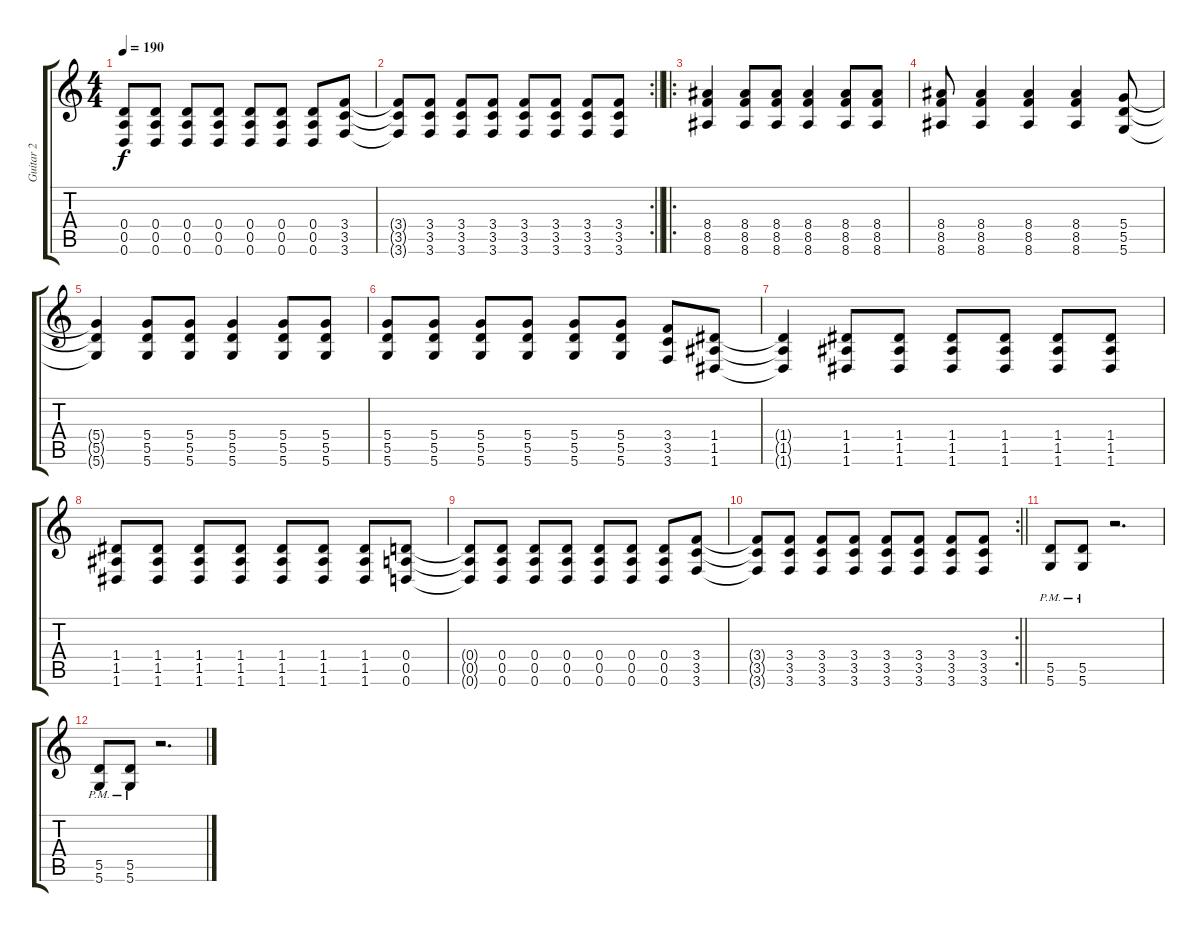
\track ("Guitar 2" "Guitar 2") {instrument distortionguitar}
\staff {score tabs}
\tuning (E4 B3 G3 D3 A2 D2) {hide}
\ts (4 4)
\tempo 190
\clef g2
\ks c
(0.4{t} 0.5{t} 0.6{t}).8{dy f} (0.4 0.5 0.6).8 (0.4 0.5 0.6).8 (0.4 0.5 0.6).8 (0.4 0.5 0.6).8 (0.4 0.5 0.6).8 (0.4 0.5 0.6).8 (3.4 3.5 3.6).8 |
\rc 2
\barLineRight lightlight
(3.4{t} 3.5{t} 3.6{t}).8 (3.4 3.5 3.6).8 (3.4 3.5 3.6).8 (3.4 3.5 3.6).8 (3.4 3.5 3.6).8 (3.4 3.5 3.6).8 (3.4 3.5 3.6).8 (3.4 3.5 3.6).8 |
\ro
(8.4 8.5 8.6).4 (8.4 8.5 8.6).8 (8.4 8.5 8.6).8 (8.4 8.5 8.6).4 (8.4 8.5 8.6).8 (8.4 8.5 8.6).8 |
(8.4 8.5 8.6).8 (8.4 8.5 8.6).4 (8.4 8.5 8.6).4 (8.4 8.5 8.6).4 (5.4 5.5 5.6).8 |
(5.4{t} 5.5{t} 5.6{t}).4 (5.4 5.5 5.6).8 (5.4 5.5 5.6).8 (5.4 5.5 5.6).4 (5.4 5.5 5.6).8 (5.4 5.5 5.6).8 |
(5.4 5.5 5.6).8 (5.4 5.5 5.6).8 (5.4 5.5 5.6).8 (5.4 5.5 5.6).8 (5.4 5.5 5.6).8 (5.4 5.5 5.6).8 (3.4 3.5 3.6).8 (1.4 1.5 1.6).8 |
(1.4{t} 1.5{t} 1.6{t}).4 (1.4 1.5 1.6).8 (1.4 1.5 1.6).8 (1.4 1.5 1.6).8 (1.4 1.5 1.6).8 (1.4 1.5 1.6).8 (1.4 1.5 1.6).8 |
(1.4 1.5 1.6).8 (1.4 1.5 1.6).8 (1.4 1.5 1.6).8 (1.4 1.5 1.6).8 (1.4 1.5 1.6).8 (1.4 1.5 1.6).8 (1.4 1.5 1.6).8 (0.4 0.5 0.6).8 |
(0.4{t} 0.5{t} 0.6{t}).8 (0.4 0.5 0.6).8 (0.4 0.5 0.6).8 (0.4 0.5 0.6).8 (0.4 0.5 0.6).8 (0.4 0.5 0.6).8 (0.4 0.5 0.6).8 (3.4 3.5 3.6).8 |
\rc 2
\barLineRight lightlight
(3.4{t} 3.5{t} 3.6{t}).8 (3.4 3.5 3.6).8 (3.4 3.5 3.6).8 (3.4 3.5 3.6).8 (3.4 3.5 3.6).8 (3.4 3.5 3.6).8 (3.4 3.5 3.6).8 (3.4 3.5 3.6).8 |
(5.5{pm} 5.6{pm}).8 (5.5{pm} 5.6{pm}).8 r.2{d} |
(5.5{pm} 5.6{pm}).8 (5.5{pm} 5.6{pm}).8 r.2{d}
